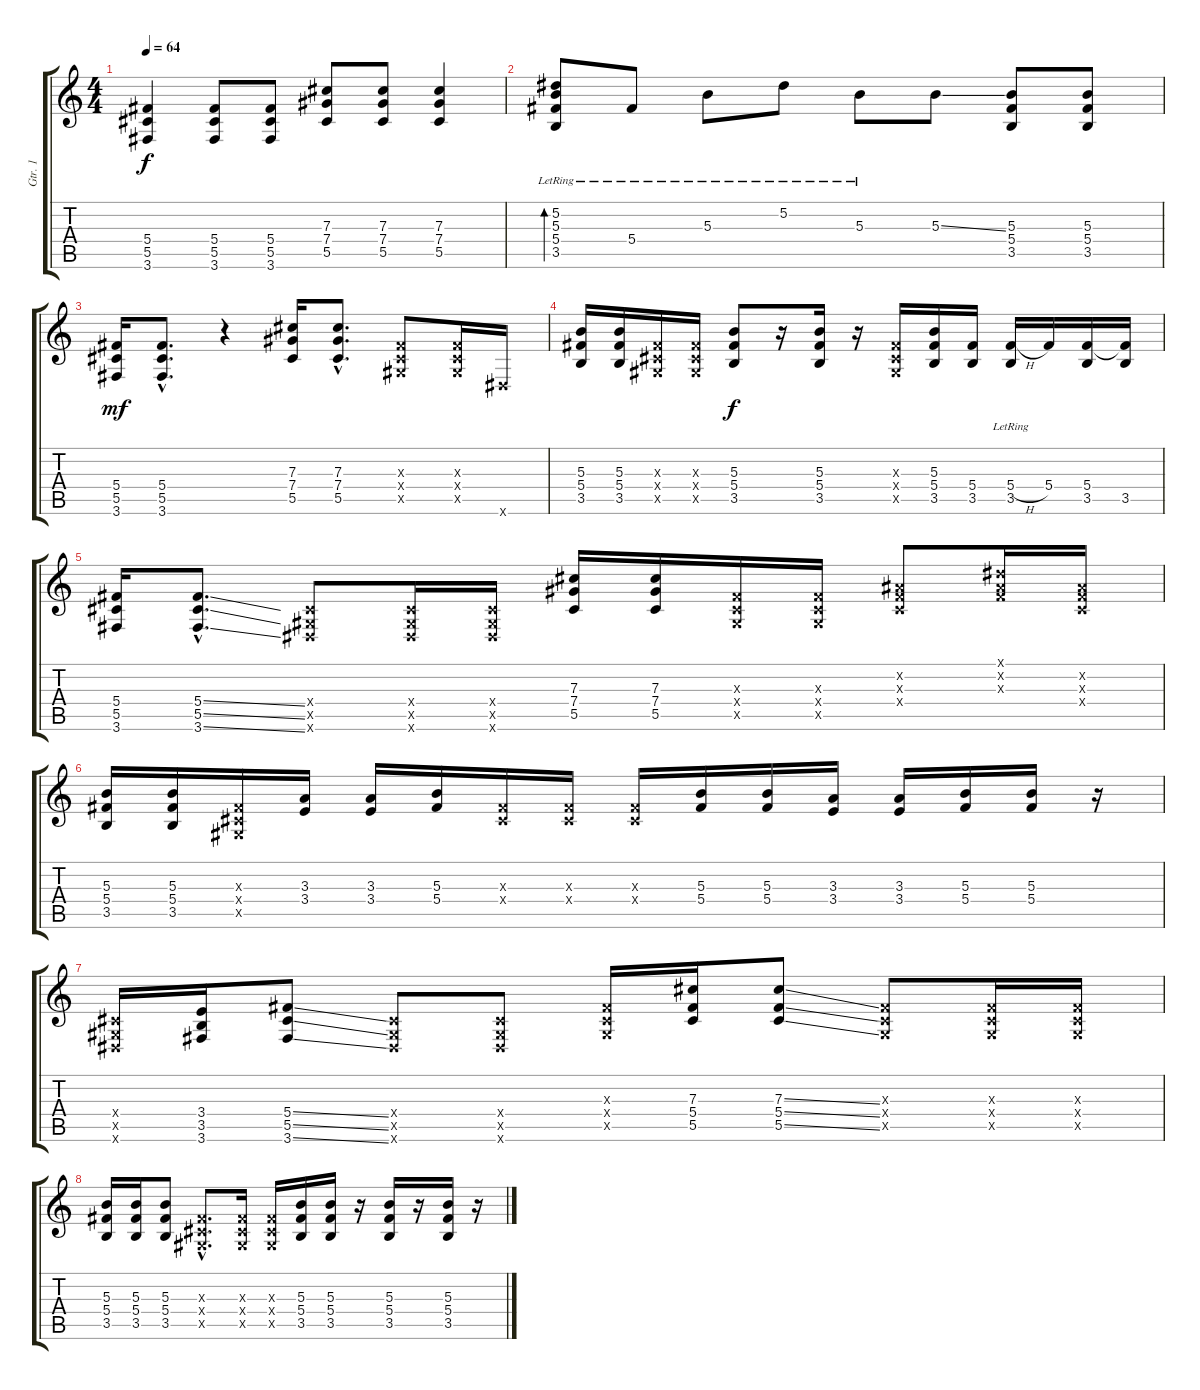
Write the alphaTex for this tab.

\track ("Gtr. 1" "Gtr. 1") {instrument acousticguitarsteel}
\staff {score tabs}
\tuning (Eb4 Bb3 Gb3 Db3 Ab2 Eb2) {hide}
\ts (4 4)
\tempo 64
\clef g2
\ks c
(5.4 5.5 3.6).4{dy f} (5.4 5.5 3.6).8 (5.4 5.5 3.6).8 (7.3 7.4 5.5).8 (7.3 7.4 5.5).8 (7.3 7.4 5.5).4 |
(5.2{lr} 5.3{lr} 5.4 3.5{lr}).8{bd 60 volume 12 instrument acousticguitarsteel} 5.4{lr}.8 5.3{lr}.8 5.2{lr}.8 5.3{lr}.8 5.3{ss}.8 (5.3 5.4 3.5).8 (5.3 5.4 3.5).8 |
(5.4 5.5 3.6).16{dy mf volume 13 instrument distortionguitar} (5.4{hac} 5.5{hac} 3.6{hac}).8{d} r.4 (7.3 7.4 5.5).16 (7.3{hac} 7.4{hac} 5.5{hac}).8{d} (0.3{x} 0.4{x} 0.5{x}).8 (0.3{x} 0.4{x} 0.5{x}).16 0.6{x}.16 |
(5.3 5.4 3.5).16 (5.3 5.4 3.5).16 (0.3{x} 0.4{x} 0.5{x}).16 (0.3{x} 0.4{x} 0.5{x}).16 (5.3 5.4 3.5).8{dy f} r.16 (5.3 5.4 3.5).16 r.16 (0.3{x} 0.4{x} 0.5{x}).16 (5.3 5.4 3.5).16 (5.4 3.5).16 (5.4{h} 3.5{lr}).16 5.4.16 (5.4 3.5).16 (5.4{t} 3.5).16 |
(5.4 5.5 3.6).16 (5.4{ss hac} 5.5{ss hac} 3.6{ss hac}).8{d} (0.4{x} 0.5{x} 0.6{x}).8 (0.4{x} 0.5{x} 0.6{x}).16 (0.4{x} 0.5{x} 0.6{x}).16 (7.3 7.4 5.5).16 (7.3 7.4 5.5).16 (0.3{x} 0.4{x} 0.5{x}).16 (0.3{x} 0.4{x} 0.5{x}).16 (0.2{x} 0.3{x} 0.4{x}).8 (0.1{x} 0.2{x} 0.3{x}).16 (0.2{x} 0.3{x} 0.4{x}).16 |
(5.3 5.4 3.5).16 (5.3 5.4 3.5).16 (0.3{x} 0.4{x} 0.5{x}).16 (3.3 3.4).16 (3.3 3.4).16 (5.3 5.4).16 (0.3{x} 0.4{x}).16 (0.3{x} 0.4{x}).16 (0.3{x} 0.4{x}).16 (5.3 5.4).16 (5.3 5.4).16 (3.3 3.4).16 (3.3 3.4).16 (5.3 5.4).16 (5.3 5.4).16 r.16 |
(0.4{x} 0.5{x} 0.6{x}).16 (3.4 3.5 3.6).16 (5.4{ss} 5.5{ss} 3.6{ss}).8 (0.4{x} 0.5{x} 0.6{x}).8 (0.4{x} 0.5{x} 0.6{x}).8 (0.3{x} 0.4{x} 0.5{x}).16 (7.3 5.4 5.5).16 (7.3{ss} 5.4{ss} 5.5{ss}).8 (0.3{x} 0.4{x} 0.5{x}).8 (0.3{x} 0.4{x} 0.5{x}).16 (0.3{x} 0.4{x} 0.5{x}).16 |
(5.3 5.4 3.5).16 (5.3 5.4 3.5).16 (5.3 5.4 3.5).8 (0.3{hac x} 0.4{hac x} 0.5{hac x}).8{d} (0.3{x} 0.4{x} 0.5{x}).16 (0.3{x} 0.4{x} 0.5{x}).16 (5.3 5.4 3.5).16 (5.3 5.4 3.5).16 r.16 (5.3 5.4 3.5).16 r.16 (5.3 5.4 3.5).16 r.16
